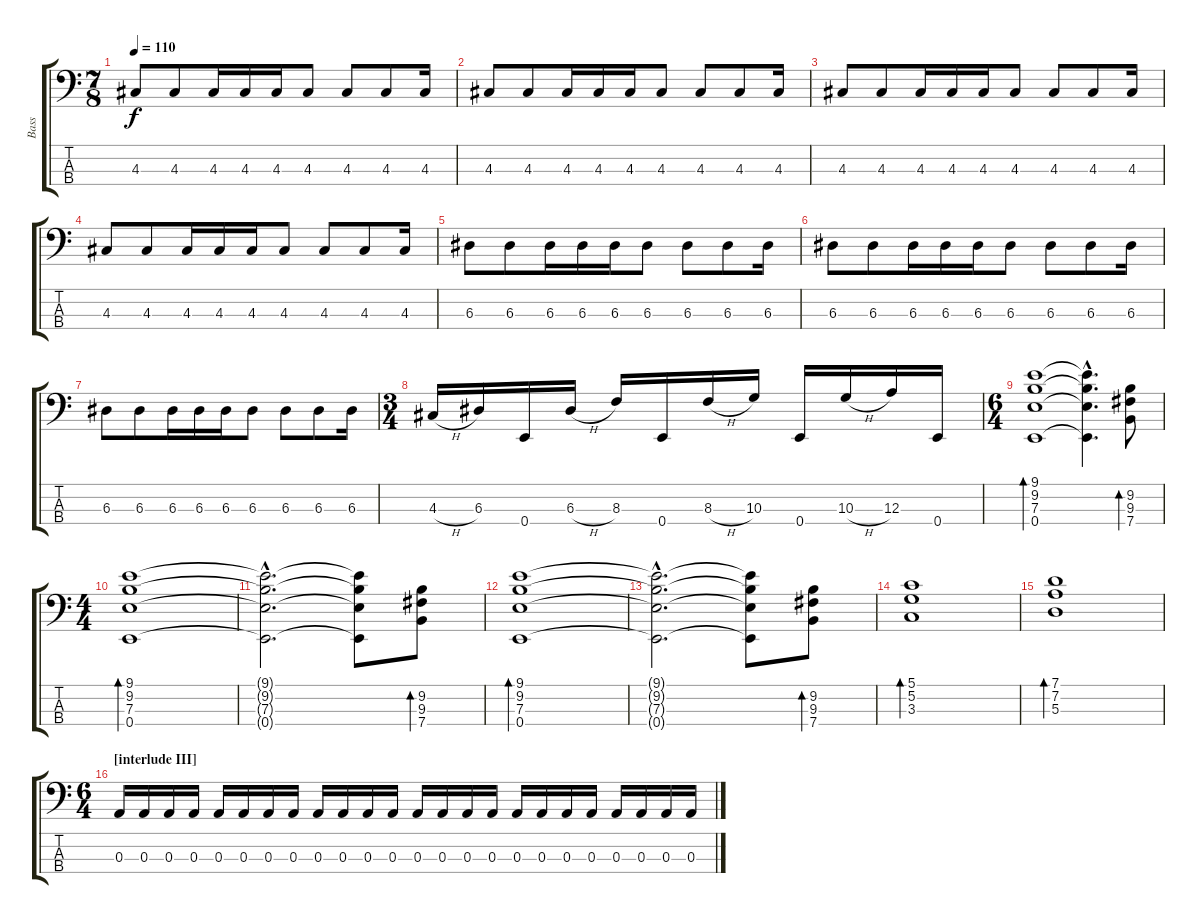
\track ("Bass" "Bass") {instrument electricbassfinger}
\staff {score tabs}
\tuning (G2 D2 A1 E1) {hide}
\ts (7 8)
\tempo 110
\clef f4
\ks c
4.3.8{dy f} 4.3.8 4.3.16 4.3.16 4.3.16 4.3.8 4.3.8 4.3.8 4.3.16 |
4.3.8 4.3.8 4.3.16 4.3.16 4.3.16 4.3.8 4.3.8 4.3.8 4.3.16 |
4.3.8 4.3.8 4.3.16 4.3.16 4.3.16 4.3.8 4.3.8 4.3.8 4.3.16 |
4.3.8 4.3.8 4.3.16 4.3.16 4.3.16 4.3.8 4.3.8 4.3.8 4.3.16 |
6.3.8 6.3.8 6.3.16 6.3.16 6.3.16 6.3.8 6.3.8 6.3.8 6.3.16 |
6.3.8 6.3.8 6.3.16 6.3.16 6.3.16 6.3.8 6.3.8 6.3.8 6.3.16 |
6.3.8 6.3.8 6.3.16 6.3.16 6.3.16 6.3.8 6.3.8 6.3.8 6.3.16 |
\ts (3 4)
4.3{h}.16 6.3.16 0.4.16 6.3{h}.16 8.3.16 0.4.16 8.3{h}.16 10.3.16 0.4.16 10.3{h}.16 12.3.16 0.4.16 |
\ts (6 4)
(9.1 9.2 7.3 0.4).1{bd 60} (9.1{hac t} 9.2{hac t} 7.3{hac t} 0.4{hac t}).4{d} (9.2 9.3 7.4).8{bd 60} |
\ts (4 4)
(9.1 9.2 7.3 0.4).1{bd 60} |
(9.1{hac t} 9.2{hac t} 7.3{hac t} 0.4{hac t}).2{d} (9.1{t} 9.2{t} 7.3{t} 0.4{t}).8 (9.2 9.3 7.4).8{bd 60} |
(9.1 9.2 7.3 0.4).1{bd 60} |
(9.1{hac t} 9.2{hac t} 7.3{hac t} 0.4{hac t}).2{d} (9.1{t} 9.2{t} 7.3{t} 0.4{t}).8 (9.2 9.3 7.4).8{bd 60} |
(5.1 5.2 3.3).1{bd 60} |
(7.1 7.2 5.3).1{bd 60} |
\ts (6 4)
\section ("" "[interlude III]")
0.3.16 0.3.16 0.3.16 0.3.16 0.3.16 0.3.16 0.3.16 0.3.16 0.3.16 0.3.16 0.3.16 0.3.16 0.3.16 0.3.16 0.3.16 0.3.16 0.3.16 0.3.16 0.3.16 0.3.16 0.3.16 0.3.16 0.3.16 0.3.16
